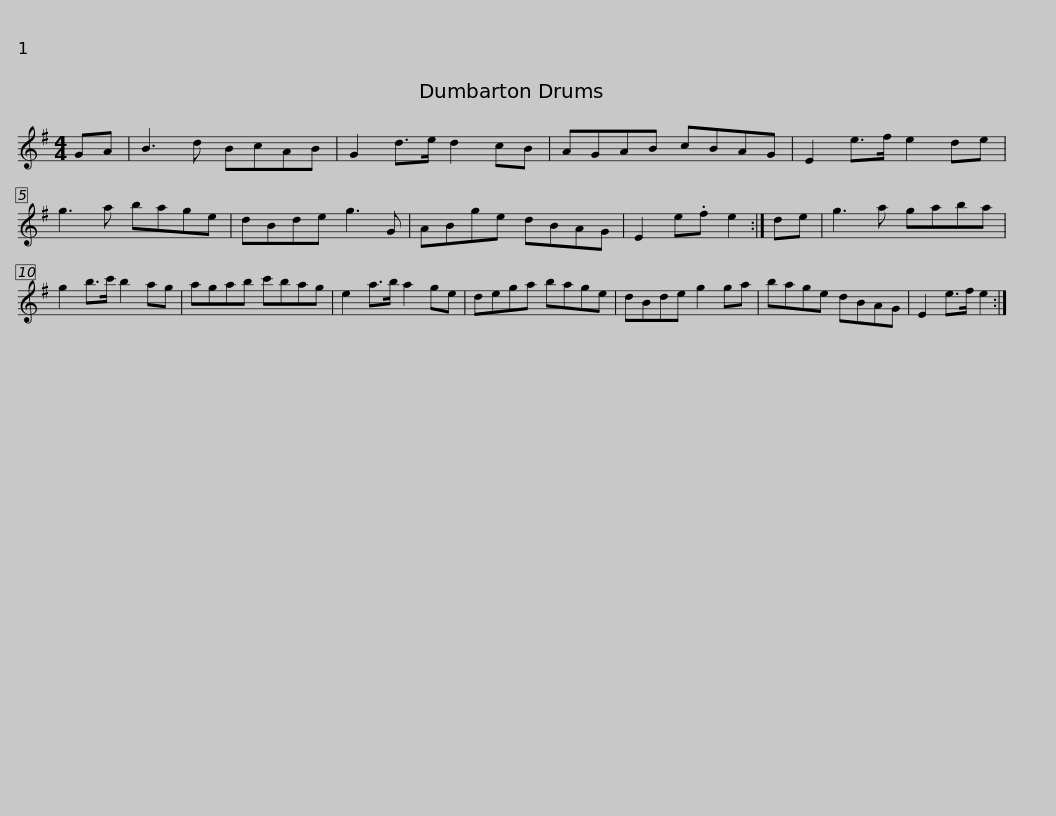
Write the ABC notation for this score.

X:1
L:1/8
M:4/4
I:linebreak $
K:Emin
V:1 treble
V:1
 GA | B3 d BcAB | G2 d>e d2 cB | AGAB cBAG | E2 e>f e2 de | %5
 g3 a bage | dBde g3 G |$ ABge dBAG | E2 e.f e2 :| de | %10
 g3 a gaba | g2 b>c' b2 ag | agab c'bag |$ e2 a>b a2 ge | dega bage | %15
 dBde g2 ga | bage dBAG | E2 e>f e2 :| %18
